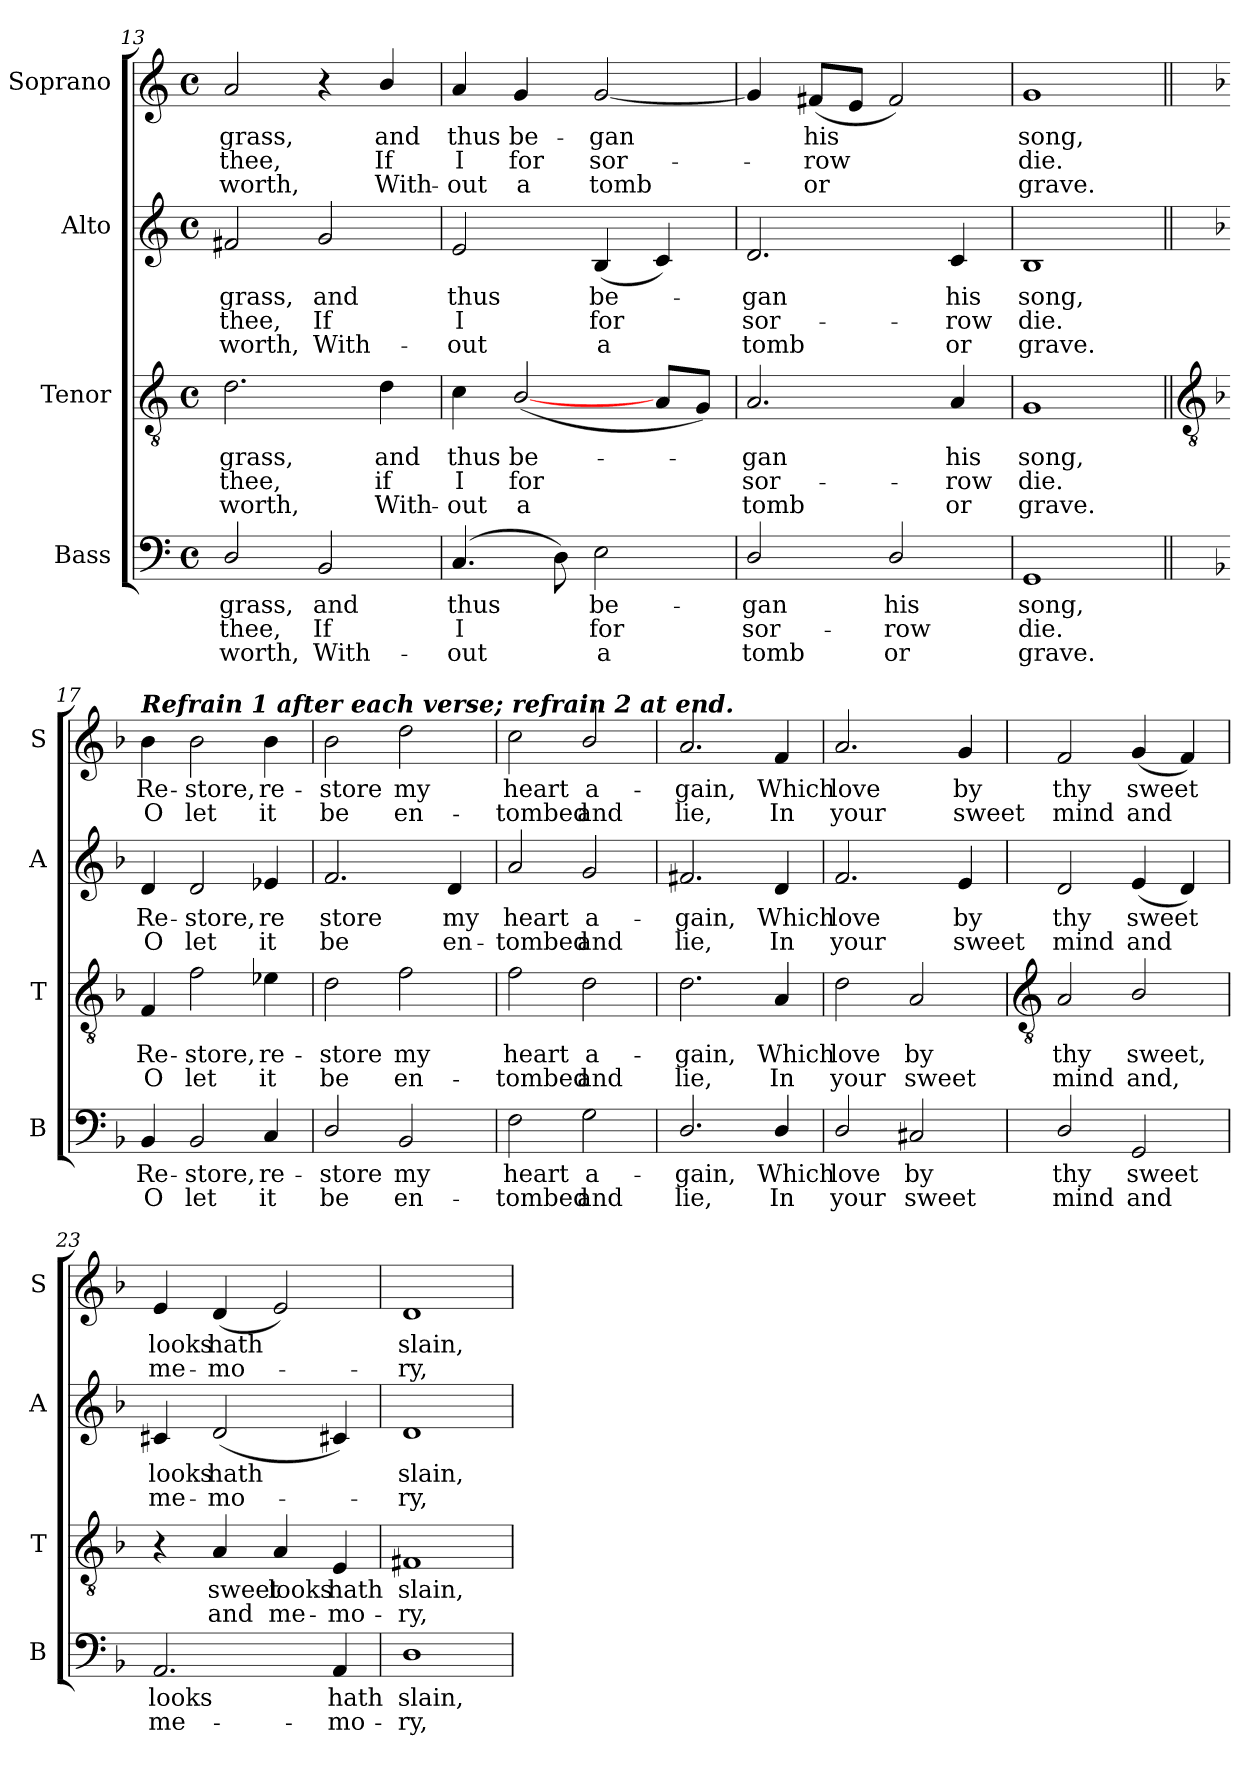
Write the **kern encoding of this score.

**kern	**text	**text	**text	**kern	**text	**text	**text	**kern	**text	**text	**text	**kern	**text	**text	**text
*part4	*part4	*part4	*part4	*part3	*part3	*part3	*part3	*part2	*part2	*part2	*part2	*part1	*part1	*part1	*part1
*staff4	*staff4	*staff4	*staff4	*staff3	*staff3	*staff3	*staff3	*staff2	*staff2	*staff2	*staff2	*staff1	*staff1	*staff1	*staff1
*I"Bass	*	*	*	*I"Tenor	*	*	*	*I"Alto	*	*	*	*I"Soprano	*	*	*
*I'B	*	*	*	*I'T	*	*	*	*I'A	*	*	*	*I'S	*	*	*
*clefF4	*	*	*	*clefGv2	*	*	*	*clefG2	*	*	*	*clefG2	*	*	*
*k[]	*	*	*	*k[]	*	*	*	*k[]	*	*	*	*k[]	*	*	*
*C:	*	*	*	*C:	*	*	*	*C:	*	*	*	*C:	*	*	*
*M4/4	*	*	*	*M4/4	*	*	*	*M4/4	*	*	*	*M4/4	*	*	*
*met(c)	*	*	*	*met(c)	*	*	*	*met(c)	*	*	*	*met(c)	*	*	*
=13	=13	=13	=13	=13	=13	=13	=13	=13	=13	=13	=13	=13	=13	=13	=13
!	!LO:LY:b	!LO:LY:b	!LO:LY:b	!	!LO:LY:b	!LO:LY:b	!LO:LY:b	!	!LO:LY:b	!LO:LY:b	!LO:LY:b	!	!LO:LY:b	!LO:LY:b	!LO:LY:b
2D/	grass,	thee,	worth,	2.d	grass,	thee,	worth,	2f#X	grass,	thee,	worth,	2a	grass,	thee,	worth,
!	!LO:LY:b	!LO:LY:b	!LO:LY:b	!	!	!	!	!	!LO:LY:b	!LO:LY:b	!LO:LY:b	!	!	!	!
2BB	and	If	With-	.	.	.	.	2g	and	If	With-	4r	.	.	.
!	!	!	!	!	!LO:LY:b	!LO:LY:b	!LO:LY:b	!	!	!	!	!	!LO:LY:b	!LO:LY:b	!LO:LY:b
.	.	.	.	4d	and	if	With-	.	.	.	.	4b/	and	If	With-
=14	=14	=14	=14	=14	=14	=14	=14	=14	=14	=14	=14	=14	=14	=14	=14
!	!LO:LY:b	!LO:LY:b	!LO:LY:b	!	!LO:LY:b	!LO:LY:b	!LO:LY:b	!	!LO:LY:b	!LO:LY:b	!LO:LY:b	!	!LO:LY:b	!LO:LY:b	!LO:LY:b
(<4.C	-thus	I	out	4c	-thus	I	out	2e	-thus	I	out	4a	-thus	I	out
!	!	!	!	!	!LO:LY:b	!LO:LY:b	!LO:LY:b	!	!	!	!	!	!LO:LY:b	!LO:LY:b	!LO:LY:b
.	.	.	.	(<[2B/	be-	for	a	.	.	.	.	4g	be-	-for	a
8D)	.	.	.	.	.	.	.	.	.	.	.	.	.	.	.
!	!LO:LY:b	!LO:LY:b	!LO:LY:b	!	!	!	!	!	!LO:LY:b	!LO:LY:b	!LO:LY:b	!	!LO:LY:b	!LO:LY:b	!LO:LY:b
2E	be-	-for	a	.	.	.	.	(<4B	be-	for	a	[2g	gan	sor-	tomb
.	.	.	.	8AL	.	.	.	4c)	.	.	.	.	.	.	.
.	.	.	.	8GJ)	.	.	.	.	.	.	.	.	.	.	.
=15	=15	=15	=15	=15	=15	=15	=15	=15	=15	=15	=15	=15	=15	=15	=15
!	!LO:LY:b	!LO:LY:b	!LO:LY:b	!	!LO:LY:b	!LO:LY:b	!LO:LY:b	!	!LO:LY:b	!LO:LY:b	!LO:LY:b	!	!	!	!
2D/	gan	sor-	-tomb	2.A	gan	sor-	-tomb	2.d	gan	sor-	-tomb	4g]	.	.	.
!	!	!	!	!	!	!	!	!	!	!	!	!	!LO:LY:b	!LO:LY:b	!LO:LY:b
.	.	.	.	.	.	.	.	.	.	.	.	(<8f#XL	his	row	or
.	.	.	.	.	.	.	.	.	.	.	.	8eJ	.	.	.
!	!LO:LY:b	!LO:LY:b	!LO:LY:b	!	!	!	!	!	!	!	!	!	!	!	!
2D/	his	row	or	.	.	.	.	.	.	.	.	2f#)	.	.	.
!	!	!	!	!	!LO:LY:b	!LO:LY:b	!LO:LY:b	!	!LO:LY:b	!LO:LY:b	!LO:LY:b	!	!	!	!
.	.	.	.	4A	his	row	or	4c	his	row	or	.	.	.	.
=16	=16	=16	=16	=16	=16	=16	=16	=16	=16	=16	=16	=16	=16	=16	=16
!	!LO:LY:b	!LO:LY:b	!LO:LY:b	!	!LO:LY:b	!LO:LY:b	!LO:LY:b	!	!LO:LY:b	!LO:LY:b	!LO:LY:b	!	!LO:LY:b	!LO:LY:b	!LO:LY:b
1GG	song,	die.	grave.	1G	song,	die.	grave.	1B	song,	die.	grave.	1g	song,	die.	grave.
!!LO:LB:g=z
=17||	=17||	=17||	=17||	=17||	=17||	=17||	=17||	=17||	=17||	=17||	=17||	=17||	=17||	=17||	=17||
*	*	*	*	*clefGv2	*	*	*	*	*	*	*	*	*	*	*
*k[b-]	*	*	*	*k[b-]	*	*	*	*k[b-]	*	*	*	*k[b-]	*	*	*
*F:	*	*	*	*F:	*	*	*	*F:	*	*	*	*F:	*	*	*
!	!	!	!	!	!	!	!	!	!	!	!	!LO:TX:a:Bi:t=Refrain 1 after each verse; refrain 2 at end.	!	!	!
!	!LO:LY:b	!LO:LY:b	!	!	!LO:LY:b	!LO:LY:b	!	!	!LO:LY:b	!LO:LY:b	!	!	!LO:LY:b	!LO:LY:b	!
4BB-	Re-	-O	.	4F	Re-	-O	.	4d	Re-	-O	.	4b-	Re-	-O	.
!	!LO:LY:b	!LO:LY:b	!	!	!LO:LY:b	!LO:LY:b	!	!	!LO:LY:b	!LO:LY:b	!	!	!LO:LY:b	!LO:LY:b	!
2BB-	store,	let	.	2f	store,	let	.	2d	store,	let	.	2b-	store,	let	.
!	!LO:LY:b	!LO:LY:b	!	!	!LO:LY:b	!LO:LY:b	!	!	!LO:LY:b	!LO:LY:b	!	!	!LO:LY:b	!LO:LY:b	!
4C	re-	-it	.	4e-X	re-	-it	.	4e-X	re	it	.	4b-	re-	-it	.
=18	=18	=18	=18	=18	=18	=18	=18	=18	=18	=18	=18	=18	=18	=18	=18
!	!LO:LY:b	!LO:LY:b	!	!	!LO:LY:b	!LO:LY:b	!	!	!LO:LY:b	!LO:LY:b	!	!	!LO:LY:b	!LO:LY:b	!
2D/	store	be	.	2d	store	be	.	2.f	store	be	.	2b-	store	be	.
!	!LO:LY:b	!LO:LY:b	!	!	!LO:LY:b	!LO:LY:b	!	!	!	!	!	!	!LO:LY:b	!LO:LY:b	!
2BB-	my	en-	.	2f	my	en-	.	.	.	.	.	2dd	my	en-	.
!	!	!	!	!	!	!	!	!	!LO:LY:b	!LO:LY:b	!	!	!	!	!
.	.	.	.	.	.	.	.	4d	my	en-	.	.	.	.	.
=19	=19	=19	=19	=19	=19	=19	=19	=19	=19	=19	=19	=19	=19	=19	=19
!	!LO:LY:b	!LO:LY:b	!	!	!LO:LY:b	!LO:LY:b	!	!	!LO:LY:b	!LO:LY:b	!	!	!LO:LY:b	!LO:LY:b	!
2F	-heart	tombed	.	2f	-heart	tombed	.	2a	-heart	tombed	.	2cc	-heart	tombed	.
!	!LO:LY:b	!LO:LY:b	!	!	!LO:LY:b	!LO:LY:b	!	!	!LO:LY:b	!LO:LY:b	!	!	!LO:LY:b	!LO:LY:b	!
2G	a-	-and	.	2d	a-	-and	.	2g	a-	-and	.	2b-/	a-	-and	.
=20	=20	=20	=20	=20	=20	=20	=20	=20	=20	=20	=20	=20	=20	=20	=20
!	!LO:LY:b	!LO:LY:b	!	!	!LO:LY:b	!LO:LY:b	!	!	!LO:LY:b	!LO:LY:b	!	!	!LO:LY:b	!LO:LY:b	!
2.D/	gain,	lie,	.	2.d	gain,	lie,	.	2.f#X	gain,	lie,	.	2.a	gain,	lie,	.
!	!LO:LY:b	!LO:LY:b	!	!	!LO:LY:b	!LO:LY:b	!	!	!LO:LY:b	!LO:LY:b	!	!	!LO:LY:b	!LO:LY:b	!
4D/	Which	In	.	4A	Which	In	.	4d	Which	In	.	4f	Which	In	.
=21	=21	=21	=21	=21	=21	=21	=21	=21	=21	=21	=21	=21	=21	=21	=21
!	!LO:LY:b	!LO:LY:b	!	!	!LO:LY:b	!LO:LY:b	!	!	!LO:LY:b	!LO:LY:b	!	!	!LO:LY:b	!LO:LY:b	!
2D/	love	your	.	2d	love	your	.	2.f	love	your	.	2.a	love	your	.
!	!LO:LY:b	!LO:LY:b	!	!	!LO:LY:b	!LO:LY:b	!	!	!	!	!	!	!	!	!
2C#X	by	sweet	.	2A	by	sweet	.	.	.	.	.	.	.	.	.
!	!	!	!	!	!	!	!	!	!LO:LY:b	!LO:LY:b	!	!	!LO:LY:b	!LO:LY:b	!
.	.	.	.	.	.	.	.	4e	by	sweet	.	4g	by	sweet	.
!!LO:LB:g=z
=22	=22	=22	=22	=22	=22	=22	=22	=22	=22	=22	=22	=22	=22	=22	=22
*	*	*	*	*clefGv2	*	*	*	*	*	*	*	*	*	*	*
!	!LO:LY:b	!LO:LY:b	!	!	!LO:LY:b	!LO:LY:b	!	!	!LO:LY:b	!LO:LY:b	!	!	!LO:LY:b	!LO:LY:b	!
2D/	thy	mind	.	2A	thy	mind	.	2d	thy	mind	.	2f	thy	mind	.
!	!LO:LY:b	!LO:LY:b	!	!	!LO:LY:b	!LO:LY:b	!	!	!LO:LY:b	!LO:LY:b	!	!	!LO:LY:b	!LO:LY:b	!
2GG	sweet	and	.	2B-/	sweet,	and,	.	(<4e	sweet	and	.	(<4g	sweet	and	.
.	.	.	.	.	.	.	.	4d)	.	.	.	4f)	.	.	.
=23	=23	=23	=23	=23	=23	=23	=23	=23	=23	=23	=23	=23	=23	=23	=23
!	!LO:LY:b	!LO:LY:b	!	!	!	!	!	!	!LO:LY:b	!LO:LY:b	!	!	!LO:LY:b	!LO:LY:b	!
2.AA	looks	me-	.	4r	.	.	.	4c#X	looks	me-	.	4e	looks	me-	.
!	!	!	!	!	!LO:LY:b	!LO:LY:b	!	!	!LO:LY:b	!LO:LY:b	!	!	!LO:LY:b	!LO:LY:b	!
.	.	.	.	4A	sweet	and	.	(<2d	-hath	mo-	.	(<4d	-hath	mo-	.
!	!	!	!	!	!LO:LY:b	!LO:LY:b	!	!	!	!	!	!	!	!	!
.	.	.	.	4A	looks	me-	.	.	.	.	.	2e)	.	.	.
!	!LO:LY:b	!LO:LY:b	!	!	!LO:LY:b	!LO:LY:b	!	!	!	!	!	!	!	!	!
4AA	-hath	mo-	.	4E	-hath	mo-	.	4c#X)	.	.	.	.	.	.	.
=24	=24	=24	=24	=24	=24	=24	=24	=24	=24	=24	=24	=24	=24	=24	=24
!	!LO:LY:b	!LO:LY:b	!	!	!LO:LY:b	!LO:LY:b	!	!	!LO:LY:b	!LO:LY:b	!	!	!LO:LY:b	!LO:LY:b	!
1D	-slain,	ry,	.	1F#X	-slain,	ry,	.	1d	slain,	ry,	.	1d	slain,	ry,	.
=	=	=	=	=	=	=	=	=	=	=	=	=	=	=	=
*-	*-	*-	*-	*-	*-	*-	*-	*-	*-	*-	*-	*-	*-	*-	*-
